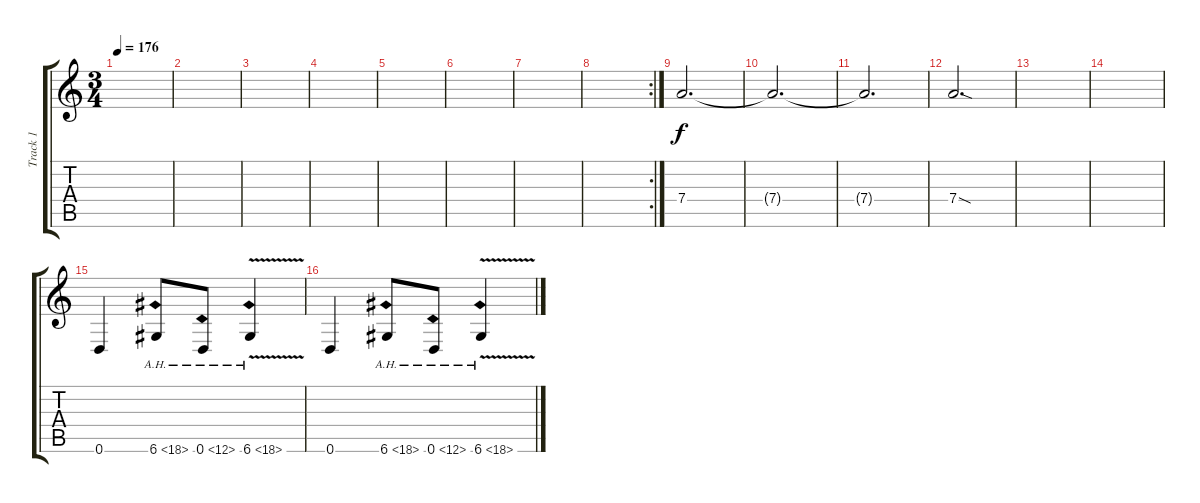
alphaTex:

\track ("Track 1" "Track 1") {instrument overdrivenguitar}
\staff {score tabs}
\tuning (E4 B3 G3 D3 A2 D2) {hide}
\ts (3 4)
\tempo 176
\clef g2
\ks c
|
|
|
|
|
|
|
\rc 2
|
7.4.2{d} |
7.4{t}.2{d} |
7.4{t}.2{d} |
7.4{sod}.2{d} |
|
|
0.6.4 6.6{ah 12}.8 0.6{ah 12}.8 6.6{ah 12 v}.4 |
0.6.4 6.6{ah 12}.8 0.6{ah 12}.8 6.6{ah 12 v}.4
